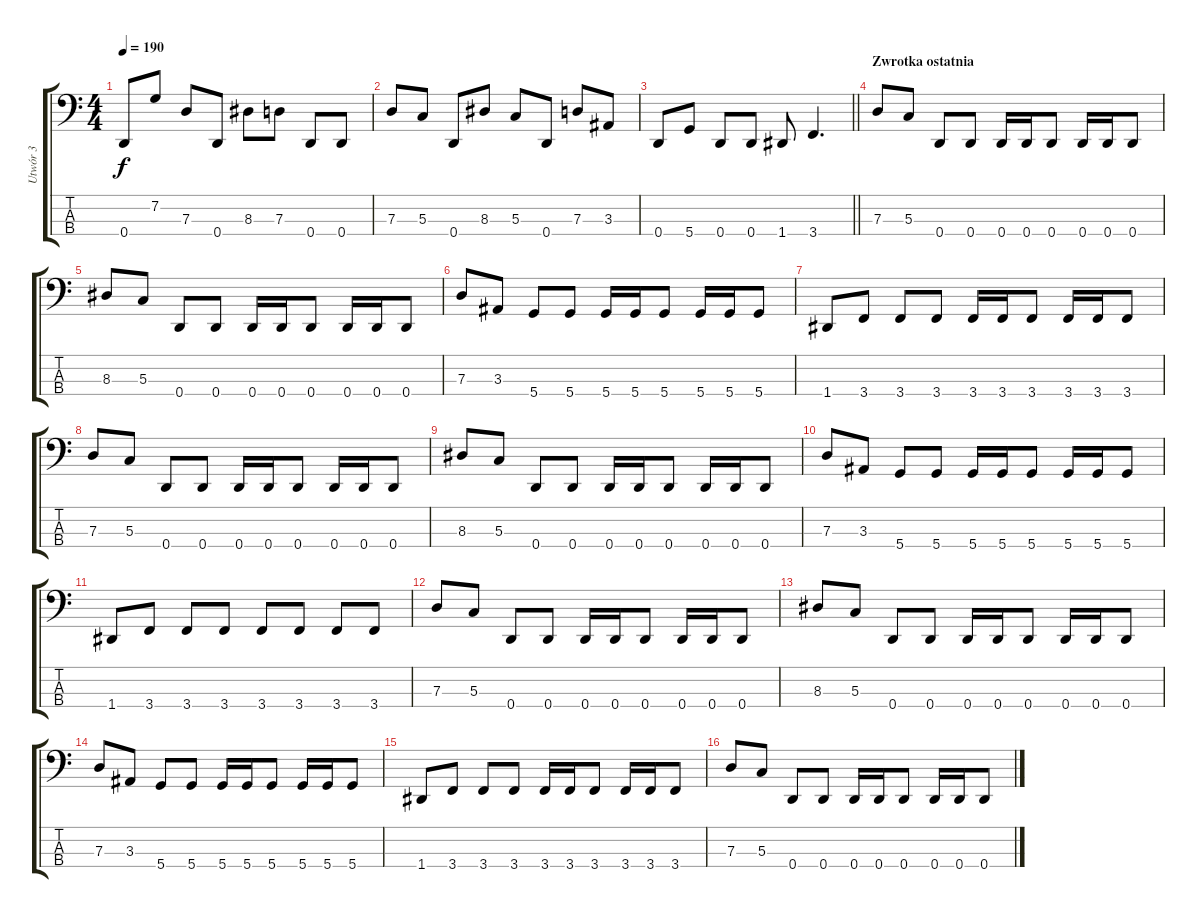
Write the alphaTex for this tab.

\track ("Utwór 3" "Utwór 3") {instrument electricbassfinger}
\staff {score tabs}
\tuning (F2 C2 G1 D1) {hide}
\ts (4 4)
\tempo 190
\clef f4
\ks c
0.4.8{dy f} 7.2.8 7.3.8 0.4.8 8.3.8 7.3.8 0.4.8 0.4.8 |
7.3.8 5.3.8 0.4.8 8.3.8 5.3.8 0.4.8 7.3.8 3.3.8 |
\barLineRight lightlight
0.4.8 5.4.8 0.4.8 0.4.8 1.4.8 3.4.4{d} |
\section ("" "Zwrotka ostatnia")
7.3.8 5.3.8 0.4.8 0.4.8 0.4.16 0.4.16 0.4.8 0.4.16 0.4.16 0.4.8 |
8.3.8 5.3.8 0.4.8 0.4.8 0.4.16 0.4.16 0.4.8 0.4.16 0.4.16 0.4.8 |
7.3.8 3.3.8 5.4.8 5.4.8 5.4.16 5.4.16 5.4.8 5.4.16 5.4.16 5.4.8 |
1.4.8 3.4.8 3.4.8 3.4.8 3.4.16 3.4.16 3.4.8 3.4.16 3.4.16 3.4.8 |
7.3.8 5.3.8 0.4.8 0.4.8 0.4.16 0.4.16 0.4.8 0.4.16 0.4.16 0.4.8 |
8.3.8 5.3.8 0.4.8 0.4.8 0.4.16 0.4.16 0.4.8 0.4.16 0.4.16 0.4.8 |
7.3.8 3.3.8 5.4.8 5.4.8 5.4.16 5.4.16 5.4.8 5.4.16 5.4.16 5.4.8 |
1.4.8 3.4.8 3.4.8 3.4.8 3.4.8 3.4.8 3.4.8 3.4.8 |
7.3.8 5.3.8 0.4.8 0.4.8 0.4.16 0.4.16 0.4.8 0.4.16 0.4.16 0.4.8 |
8.3.8 5.3.8 0.4.8 0.4.8 0.4.16 0.4.16 0.4.8 0.4.16 0.4.16 0.4.8 |
7.3.8 3.3.8 5.4.8 5.4.8 5.4.16 5.4.16 5.4.8 5.4.16 5.4.16 5.4.8 |
1.4.8 3.4.8 3.4.8 3.4.8 3.4.16 3.4.16 3.4.8 3.4.16 3.4.16 3.4.8 |
7.3.8 5.3.8 0.4.8 0.4.8 0.4.16 0.4.16 0.4.8 0.4.16 0.4.16 0.4.8
